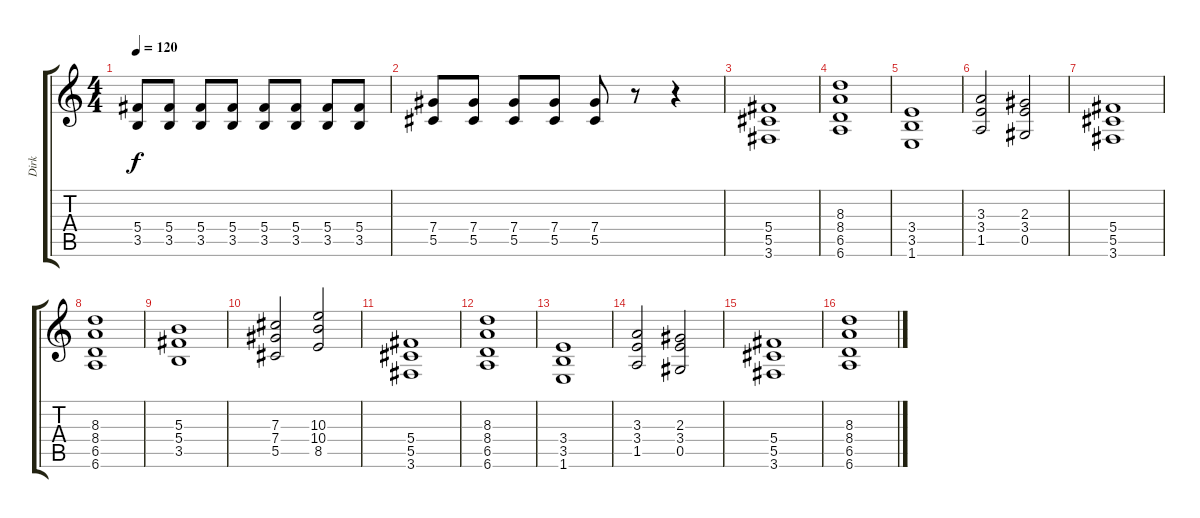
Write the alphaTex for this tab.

\track ("Dirk" "Dirk") {instrument distortionguitar}
\staff {score tabs}
\tuning (Eb4 Bb3 Gb3 Db3 Ab2 Eb2) {hide}
\ts (4 4)
\tempo 120
\clef g2
\ks c
(5.4 3.5).8{dy f} (5.4 3.5).8 (5.4 3.5).8 (5.4 3.5).8 (5.4 3.5).8 (5.4 3.5).8 (5.4 3.5).8 (5.4 3.5).8 |
(7.4 5.5).8 (7.4 5.5).8 (7.4 5.5).8 (7.4 5.5).8 (7.4 5.5).8 r.8 r.4 |
(5.4 5.5 3.6).1 |
(8.3 8.4 6.5 6.6).1 |
(3.4 3.5 1.6).1 |
(3.3 3.4 1.5).2 (2.3 3.4 0.5).2 |
(5.4 5.5 3.6).1 |
(8.3 8.4 6.5 6.6).1 |
(5.3 5.4 3.5).1 |
(7.3 7.4 5.5).2 (10.3 10.4 8.5).2 |
(5.4 5.5 3.6).1 |
(8.3 8.4 6.5 6.6).1 |
(3.4 3.5 1.6).1 |
(3.3 3.4 1.5).2 (2.3 3.4 0.5).2 |
(5.4 5.5 3.6).1 |
(8.3 8.4 6.5 6.6).1
